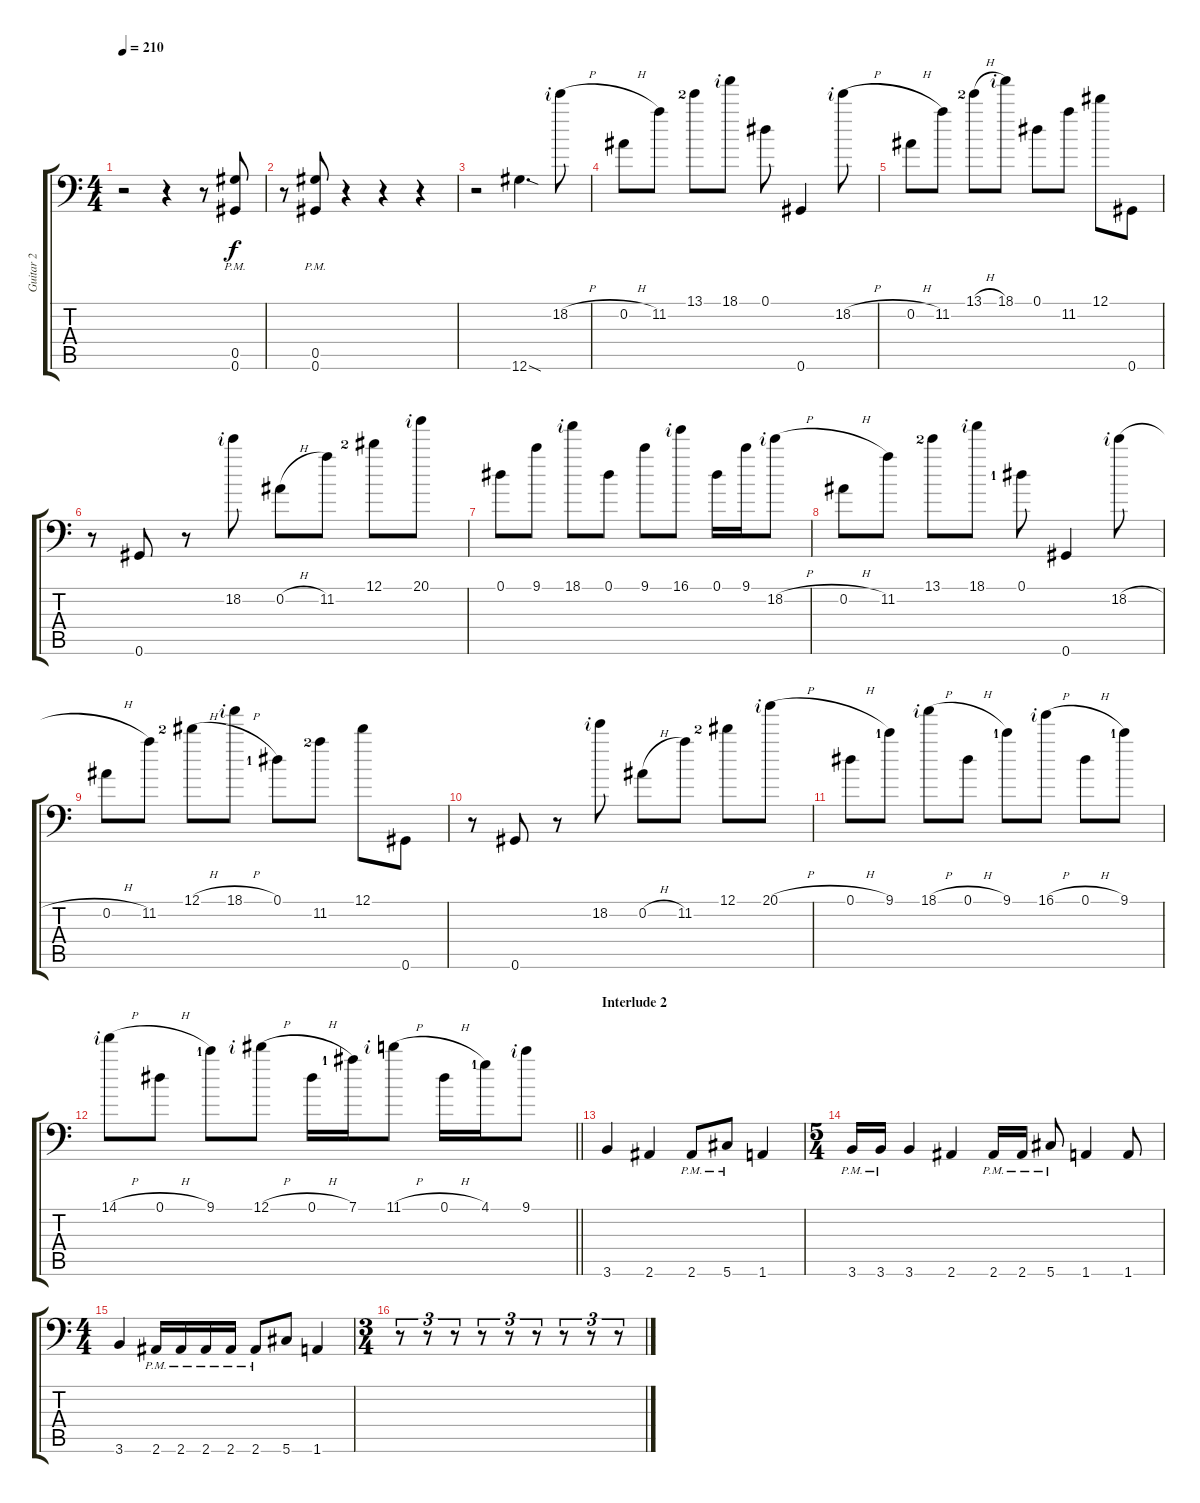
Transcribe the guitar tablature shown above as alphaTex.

\track ("Guitar 2" "Guitar 2") {instrument distortionguitar}
\staff {score tabs}
\tuning (Eb4 Bb3 Gb3 Db3 Ab2 Ab1) {hide}
\ts (4 4)
\tempo 210
\clef f4
\ks c
r.2{dy f} r.4 r.8 (0.5{pm} 0.6{pm}).8 |
r.8 (0.5{pm} 0.6{pm}).8 r.4 r.4 r.4 |
r.2 12.6{sod}.4{d} 18.2{h rf 2}.8 |
0.2{h}.8 11.2.8 13.1{lf 3}.8 18.1{rf 2}.8 0.1.8 0.6.4 18.2{h rf 2}.8 |
0.2{h}.8 11.2.8 13.1{h lf 3}.8 18.1{rf 2}.8 0.1.8 11.2.8 12.1.8 0.6.8 |
r.8 0.6.8 r.8 18.2{rf 2}.8 0.2{h}.8 11.2.8 12.1{lf 3}.8 20.1{rf 2}.8 |
0.1.8 9.1.8 18.1{rf 2}.8 0.1.8 9.1.8 16.1{rf 2}.8 0.1.16 9.1.16 18.2{h rf 2}.8 |
0.2{h}.8 11.2.8 13.1{lf 3}.8 18.1{rf 2}.8 0.1{lf 2}.8 0.6.4 18.2{h rf 2}.8 |
0.2{h}.8 11.2.8 12.1{h lf 3}.8 18.1{h rf 2}.8 0.1{lf 2}.8 11.2{lf 3}.8 12.1.8 0.6.8 |
r.8 0.6.8 r.8 18.2{rf 2}.8 0.2{h}.8 11.2.8 12.1{lf 3}.8 20.1{h rf 2}.8 |
0.1{h}.8 9.1{lf 2}.8 18.1{h rf 2}.8 0.1{h}.8 9.1{lf 2}.8 16.1{h rf 2}.8 0.1{h}.8 9.1{lf 2}.8 |
\barLineRight lightlight
14.1{h rf 2}.8 0.1{h}.8 9.1{lf 2}.8 12.1{h rf 2}.8 0.1{h}.16 7.1{lf 2}.16 11.1{h rf 2}.8 0.1{h}.16 4.1{lf 2}.16 9.1{rf 2}.8 |
\section ("" "Interlude 2")
3.6.4 2.6.4 2.6{pm}.8 5.6{pm}.8 1.6.4 |
\ts (5 4)
3.6{pm}.16 3.6{pm}.16 3.6.4 2.6.4 2.6{pm}.16 2.6{pm}.16 5.6{pm}.8 1.6.4 1.6.8 |
\ts (4 4)
3.6.4 2.6{pm}.16 2.6{pm}.16 2.6{pm}.16 2.6{pm}.16 2.6{pm}.8 5.6.8 1.6.4 |
\ts (3 4)
r.8{tu (3 2)} r.8{tu (3 2)} r.8{tu (3 2)} r.8{tu (3 2)} r.8{tu (3 2)} r.8{tu (3 2)} r.8{tu (3 2)} r.8{tu (3 2)} r.8{tu (3 2)}
